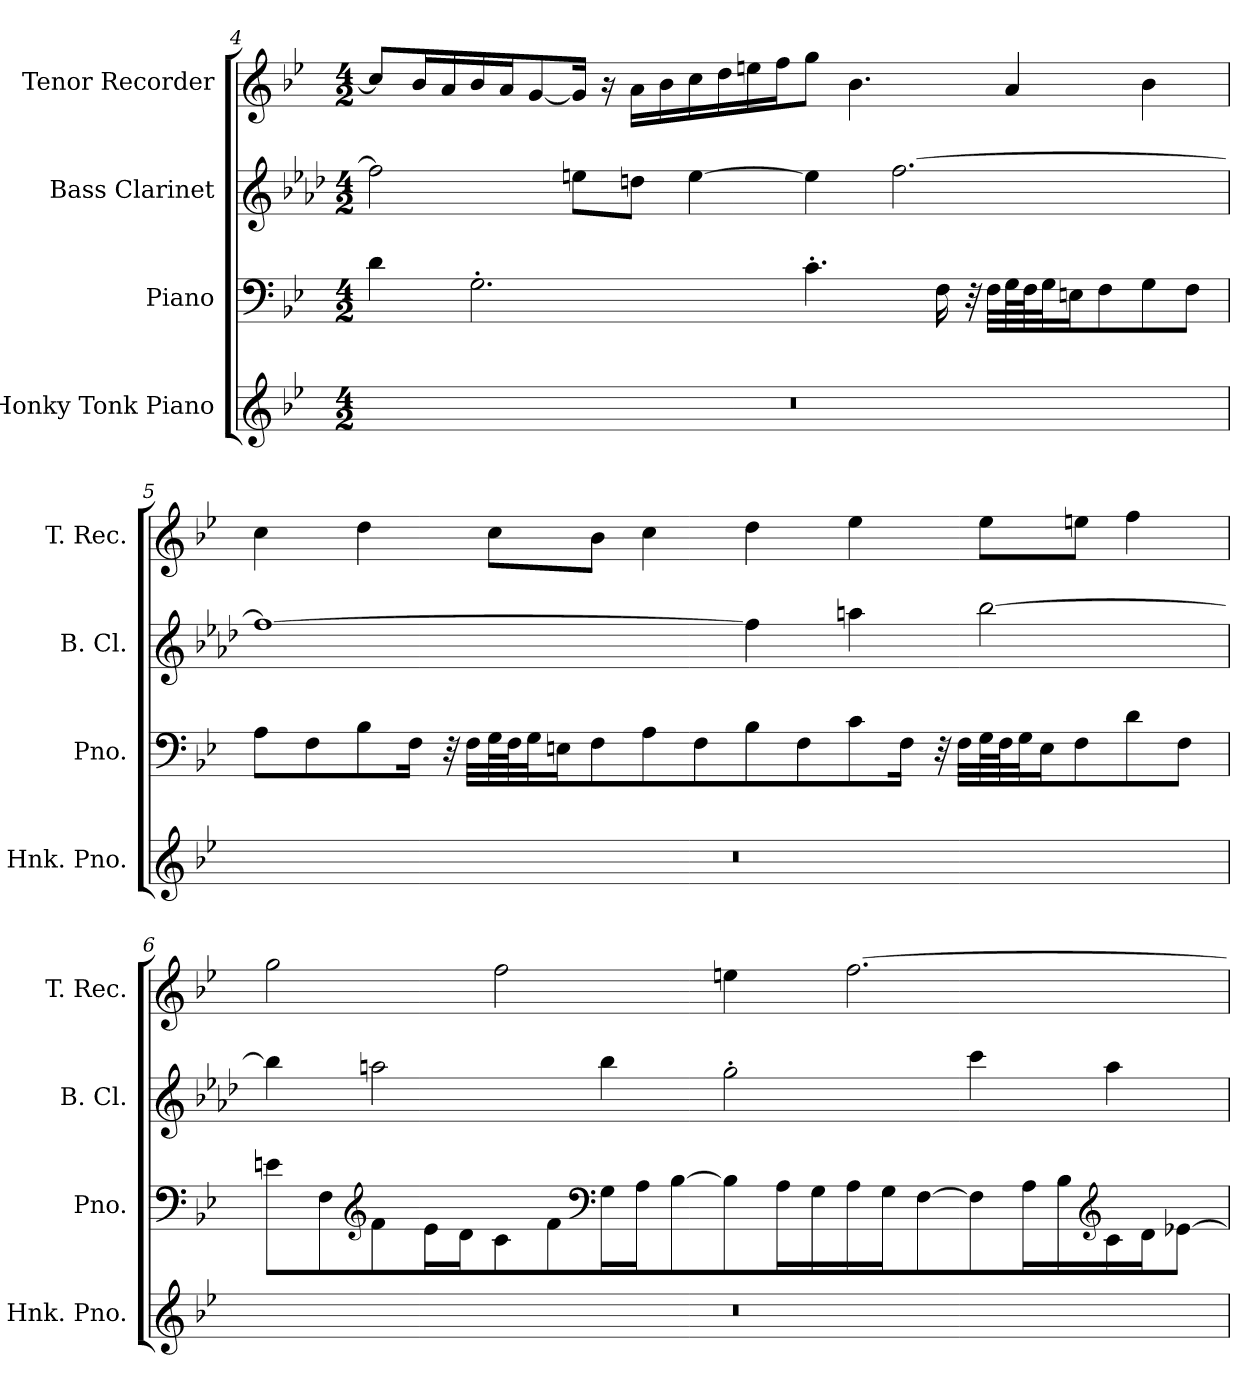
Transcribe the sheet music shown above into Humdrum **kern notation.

**kern	**kern	**kern	**kern
*part4	*part3	*part2	*part1
*staff4	*staff3	*staff2	*staff1
*I"Honky Tonk Piano	*I"Piano	*I"Bass Clarinet	*I"Tenor Recorder
*I'Hnk. Pno.	*I'Pno.	*I'B. Cl.	*I'T. Rec.
!!LO:PB:g=z
*clefG2	*clefF4	*clefG2	*clefG2
*	*	*ITrd8c14	*
*k[b-e-]	*k[b-e-]	*k[b-e-a-d-]	*k[b-e-]
*M4/2	*M4/2	*M4/2	*M4/2
=4	=4	=4	=4
0r	4d\	2f\]	8cc/L]
.	.	.	16b-/L
.	.	.	16a/
.	2.G'\	.	16b-/
.	.	.	16a/J
.	.	.	[8g/
.	.	8en\L	16g/Jk]
.	.	.	16r
.	.	8dn\J	16a\LL
.	.	.	16b-\
.	.	[4e\	16cc\
.	.	.	16dd\
.	.	.	16een\
.	.	.	16ff\J
.	4.c'\	4e\]	8gg\J
.	.	.	4.b-\
.	.	[2.f\	.
.	16F\	.	.
.	32r	.	.
.	32F\LLL	.	.
.	64G\L	.	4a/
.	64F\J	.	.
.	32G\J	.	.
.	16En\J	.	.
.	8F\	.	.
.	8G\	.	4b-\
.	8F\J	.	.
!!LO:LB:g=z
=5	=5	=5	=5
0r	8A\L	1f_	4cc\
.	8F\	.	.
.	8B-\	.	4dd\
.	16F\Jk	.	.
.	32r	.	.
.	32F\LLL	.	.
.	64G\L	.	8cc\L
.	64F\J	.	.
.	32G\J	.	.
.	16En\J	.	.
.	8F\	.	8b-\J
.	8A\	.	4cc\
.	8F\	.	.
.	8B-\	4f\]	4dd\
.	8F\	.	.
.	8c\	4an\	4ee-\
.	16F\Jk	.	.
.	32r	.	.
.	32F\LLL	.	.
.	64G\L	[2b-\	8ee-\L
.	64F\J	.	.
.	32G\J	.	.
.	16E\J	.	.
.	8F\	.	8een\J
.	8d\	.	4ff\
.	8F\J	.	.
!!LO:LB:g=z
=6	=6	=6	=6
0r	8en\L	4b-\]	2gg\
.	8F\	.	.
*	*clefG2	*	*
.	8f\	2an\	.
.	16e\L	.	.
.	16d\J	.	.
.	8c\	.	2ff\
.	8f\	.	.
*	*clefF4	*	*
.	16G\L	4b-\	.
.	16A\J	.	.
.	[8B-\	.	.
.	8B-\]	2g'\	4een\
.	16A\L	.	.
.	16G\	.	.
.	16A\	.	[2.ff\
.	16G\J	.	.
.	[8F\	.	.
.	8F\]	4cc\	.
.	16A\L	.	.
.	16B-\	.	.
*	*clefG2	*	*
.	16c\	4a\	.
.	16d\J	.	.
.	[8e-X\J	.	.
=	=	=	=
*-	*-	*-	*-
